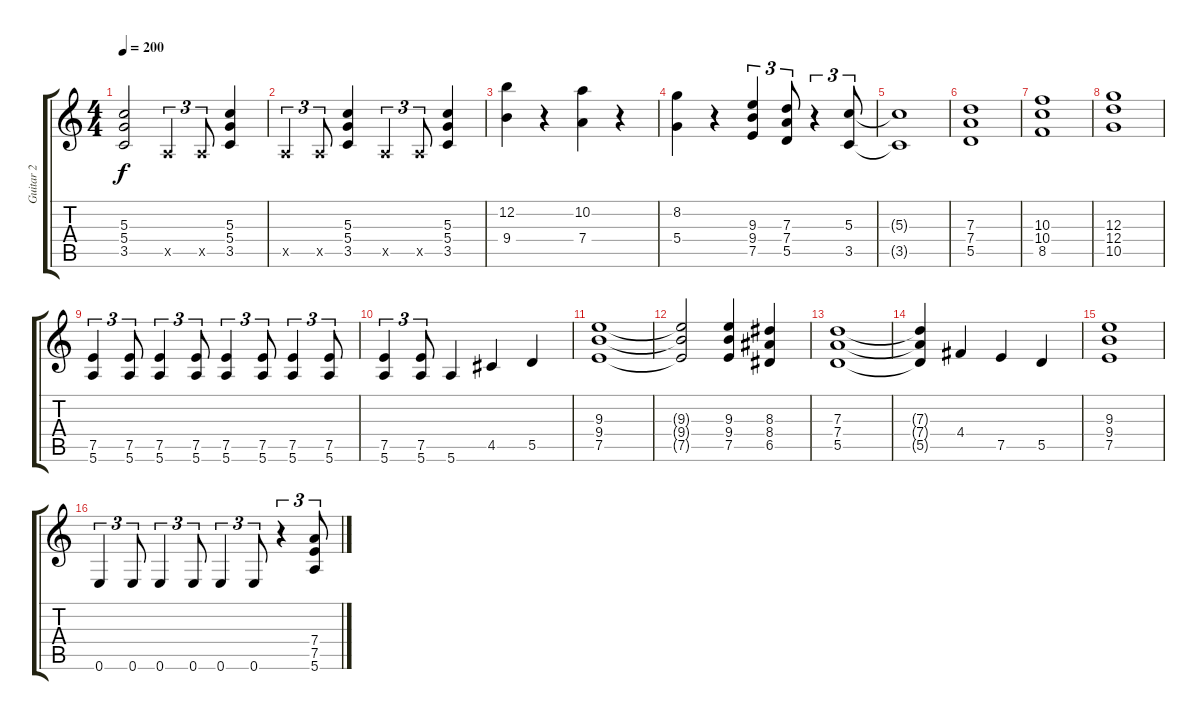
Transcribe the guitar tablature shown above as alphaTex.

\track ("Guitar 2" "Guitar 2") {instrument distortionguitar}
\staff {score tabs}
\tuning (E4 B3 G3 D3 A2 E2) {hide}
\ts (4 4)
\tempo 200
\clef g2
\ks c
(5.3{t} 5.4{t} 3.5{t}).2{dy f} 0.5{x}.4{tu (3 2)} 0.5{x}.8{tu (3 2)} (5.3 5.4 3.5).4 |
0.5{x}.4{tu (3 2)} 0.5{x}.8{tu (3 2)} (5.3 5.4 3.5).4 0.5{x}.4{tu (3 2)} 0.5{x}.8{tu (3 2)} (5.3 5.4 3.5).4 |
(12.2 9.4).4 r.4 (10.2 7.4).4 r.4 |
(8.2 5.4).4 r.4 (9.3 9.4 7.5).4{tu (3 2)} (7.3 7.4 5.5).8{tu (3 2)} r.4{tu (3 2)} (5.3 3.5).8{tu (3 2)} |
(5.3{t} 3.5{t}).1 |
(7.3 7.4 5.5).1 |
(10.3 10.4 8.5).1 |
(12.3 12.4 10.5).1 |
(7.5 5.6).4{tu (3 2)} (7.5 5.6).8{tu (3 2)} (7.5 5.6).4{tu (3 2)} (7.5 5.6).8{tu (3 2)} (7.5 5.6).4{tu (3 2)} (7.5 5.6).8{tu (3 2)} (7.5 5.6).4{tu (3 2)} (7.5 5.6).8{tu (3 2)} |
(7.5 5.6).4{tu (3 2)} (7.5 5.6).8{tu (3 2)} 5.6.4 4.5.4 5.5.4 |
(9.3 9.4 7.5).1 |
(9.3{t} 9.4{t} 7.5{t}).2 (9.3 9.4 7.5).4 (8.3 8.4 6.5).4 |
(7.3 7.4 5.5).1 |
(7.3{t} 7.4{t} 5.5{t}).4 4.4.4 7.5.4 5.5.4 |
(9.3 9.4 7.5).1 |
0.6.4{tu (3 2)} 0.6.8{tu (3 2)} 0.6.4{tu (3 2)} 0.6.8{tu (3 2)} 0.6.4{tu (3 2)} 0.6.8{tu (3 2)} r.4{tu (3 2)} (7.4 7.5 5.6).8{tu (3 2)}
